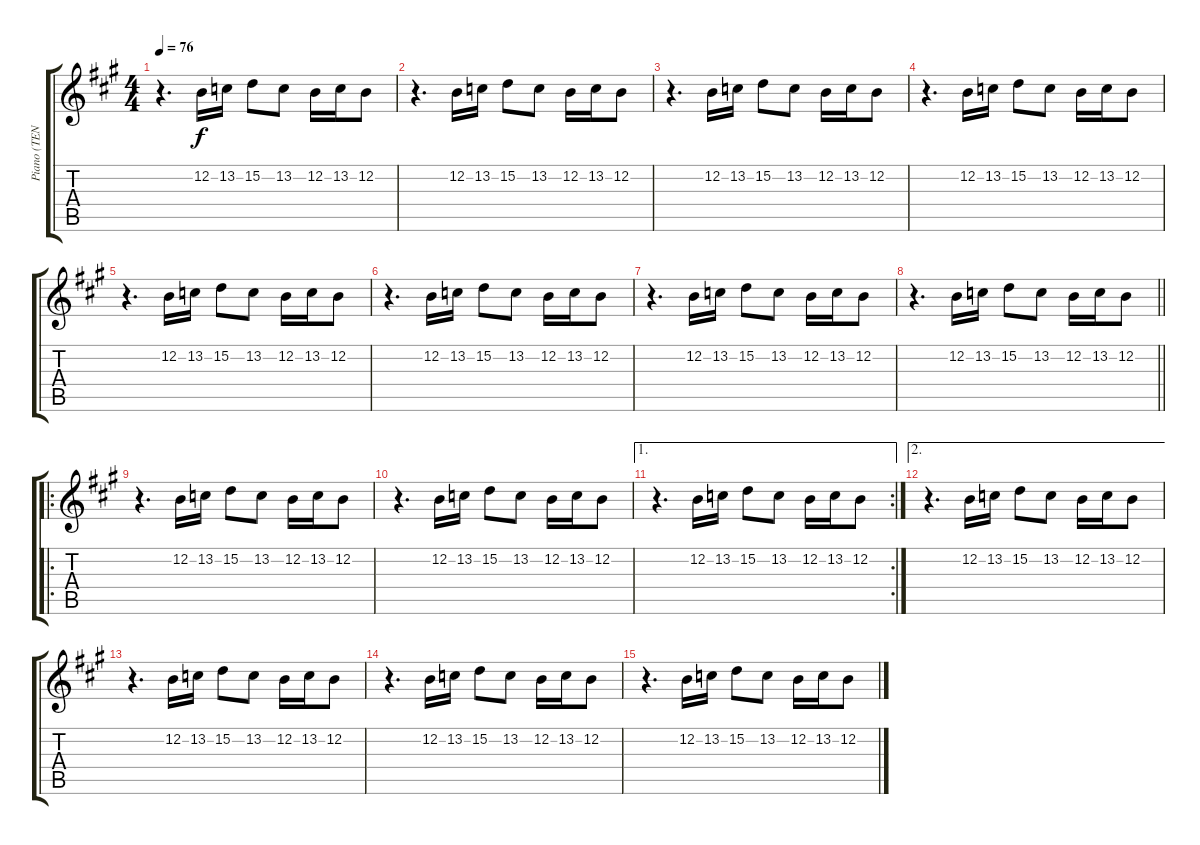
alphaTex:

\track ("Piano (TEN version)" "Piano (TEN") {instrument acousticgrandpiano}
\staff {score tabs}
\tuning (E4 B3 G3 D3 A2 E2) {hide}
\ts (4 4)
\tempo 76
\clef g2
\ks a
r.4{d dy f} 12.2.16 13.2.16 15.2.8 13.2.8 12.2.16 13.2.16 12.2.8 |
r.4{d} 12.2.16 13.2.16 15.2.8 13.2.8 12.2.16 13.2.16 12.2.8 |
r.4{d} 12.2.16 13.2.16 15.2.8 13.2.8 12.2.16 13.2.16 12.2.8 |
r.4{d} 12.2.16 13.2.16 15.2.8 13.2.8 12.2.16 13.2.16 12.2.8 |
r.4{d} 12.2.16 13.2.16 15.2.8 13.2.8 12.2.16 13.2.16 12.2.8 |
r.4{d} 12.2.16 13.2.16 15.2.8 13.2.8 12.2.16 13.2.16 12.2.8 |
r.4{d} 12.2.16 13.2.16 15.2.8 13.2.8 12.2.16 13.2.16 12.2.8 |
\barLineRight lightlight
r.4{d} 12.2.16 13.2.16 15.2.8 13.2.8 12.2.16 13.2.16 12.2.8 |
\ro
r.4{d} 12.2.16 13.2.16 15.2.8 13.2.8 12.2.16 13.2.16 12.2.8 |
r.4{d} 12.2.16 13.2.16 15.2.8 13.2.8 12.2.16 13.2.16 12.2.8 |
\ae 1
\rc 2
r.4{d} 12.2.16 13.2.16 15.2.8 13.2.8 12.2.16 13.2.16 12.2.8 |
\ae 2
r.4{d} 12.2.16 13.2.16 15.2.8 13.2.8 12.2.16 13.2.16 12.2.8 |
r.4{d} 12.2.16 13.2.16 15.2.8 13.2.8 12.2.16 13.2.16 12.2.8 |
r.4{d} 12.2.16 13.2.16 15.2.8 13.2.8 12.2.16 13.2.16 12.2.8 |
r.4{d} 12.2.16 13.2.16 15.2.8 13.2.8 12.2.16 13.2.16 12.2.8
